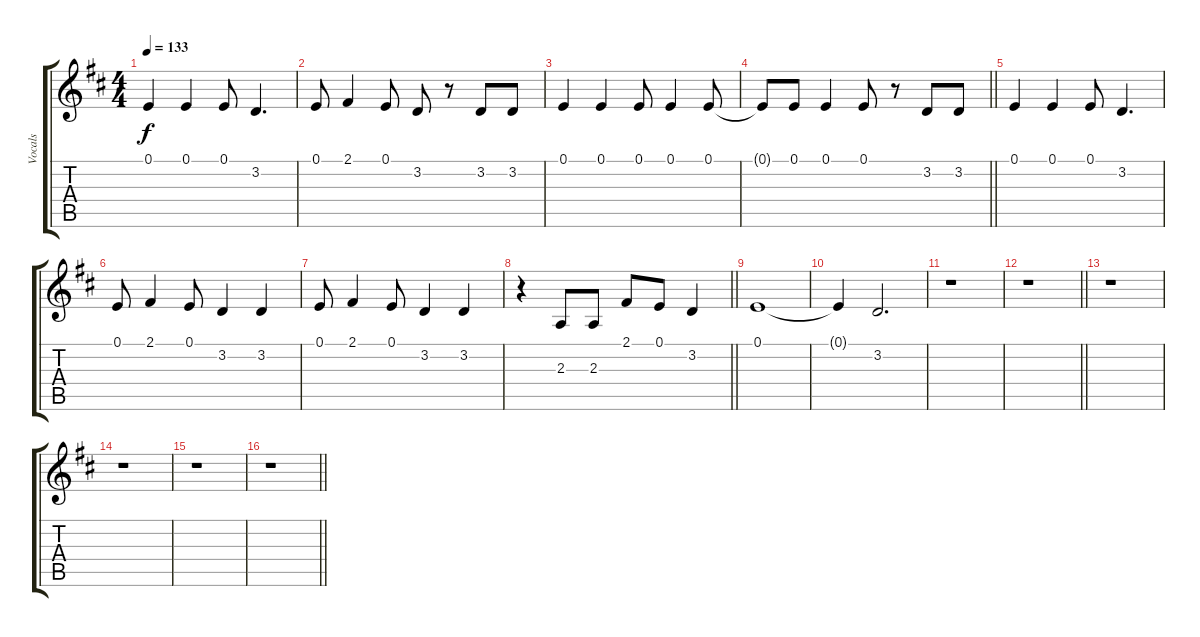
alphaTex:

\track ("Vocals" "Vocals") {instrument oboe}
\staff {score tabs}
\tuning (E4 B3 G3 D3 A2 E2) {hide}
\ts (4 4)
\tempo 133
\clef g2
\ks d
0.1.4{dy f} 0.1.4 0.1.8 3.2.4{d} |
0.1.8 2.1.4 0.1.8 3.2.8 r.8 3.2.8 3.2.8 |
0.1.4 0.1.4 0.1.8 0.1.4 0.1.8 |
\barLineRight lightlight
0.1{t}.8 0.1.8 0.1.4 0.1.8 r.8 3.2.8 3.2.8 |
0.1.4 0.1.4 0.1.8 3.2.4{d} |
0.1.8 2.1.4 0.1.8 3.2.4 3.2.4 |
0.1.8 2.1.4 0.1.8 3.2.4 3.2.4 |
\barLineRight lightlight
r.4 2.3.8 2.3.8 2.1.8 0.1.8 3.2.4 |
0.1.1 |
0.1{t}.4 3.2.2{d} |
r.1 |
\barLineRight lightlight
r.1 |
r.1 |
r.1 |
r.1 |
\barLineRight lightlight
r.1
